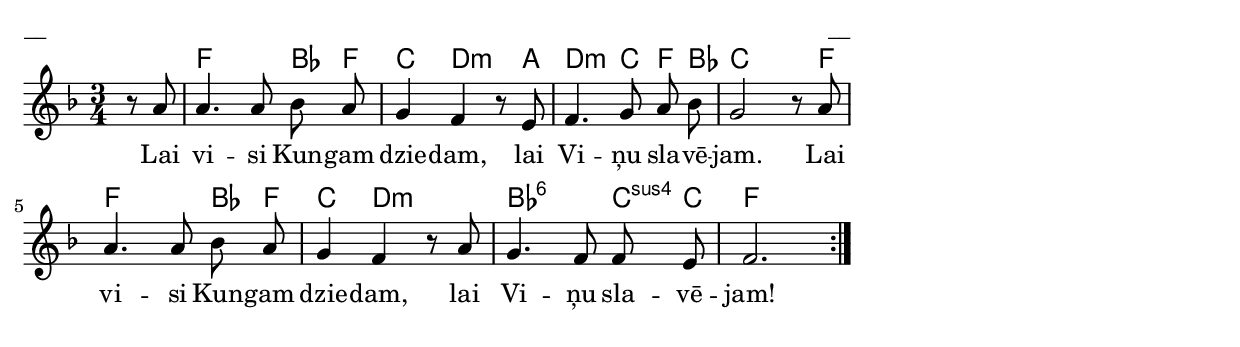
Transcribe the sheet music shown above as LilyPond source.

\version "2.13.18"


\paper {
line-width = 14\cm
left-margin = 0.4\cm
between-system-padding = 0.1\cm
between-system-space = 0.1\cm
}

\layout {
indent = #0
ragged-last = ##f
}

chordsA = \chordmode {
s4 f2 bes8 f c4 d4.:min a8 d4.:min c8 f bes c2 s8 f f2 bes8 f c4 d2:min bes:6 c8:sus4 c f2.
}

voiceA = \relative c''{
\clef "treble"
\key f \major
\time 3/4


\repeat volta 2 {\partial 4 r8 a | a4. a8 bes a | g4 f r8 e | f4. g8 a bes | g2 r8 a | a4. a8 bes a | g4 f r8 a | g4. f8 f e | f2.} 
}

lyricA = \lyricmode {
Lai vi -- si Kun -- gam dzie -- dam, lai Vi -- ņu sla -- vē -- jam. Lai vi -- si Kun -- gam dzie -- dam, lai Vi -- ņu sla -- vē -- jam!
}


fullScore = <<
\new ChordNames { \chordsA }
\new Staff {
<<
\new Voice = "voiceA" { \oneVoice \autoBeamOff \voiceA }
\lyricsto "voiceA" \new Lyrics \lyricA
>>
}
>>


\score {
\fullScore
\header { piece = "__" opus = "__" }
}
\markup { \with-color #(x11-color 'white) \sans \smaller "aaa" }
\score {
\unfoldRepeats
\fullScore
\midi {
\context { \Staff \remove "Staff_performer" }
\context { \Voice \consists "Staff_performer" }
}
}